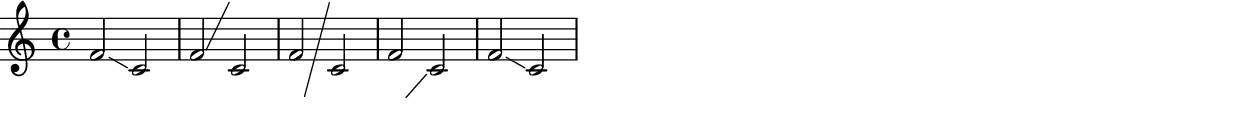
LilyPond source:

%% Generated by lilypond-book.py
%% Options: [exampleindent=10.16\mm,indent=0\mm,line-width=160\mm]
\include "lilypond-book-preamble.ly"


% ****************************************************************
% Start cut-&-pastable-section
% ****************************************************************



\paper {
  indent = 0\mm
  line-width = 160\mm
  % offset the left padding, also add 1mm as lilypond creates cropped
  % images with a little space on the right
  line-width = #(- line-width (* mm  3.000000) (* mm 1))
}

\layout {
  
}





% ****************************************************************
% ly snippet:
% ****************************************************************
\sourcefilename "/home/gub/NewGub/gub/target/linux-x86/src/lilypond-git.sv.gnu.org--lilypond.git-release-unstable/input/regression/property-nested-revert.ly"
\sourcefileline 0

\header
{
  texidoc = "nested properties may also be reverted. This uses
Scheme list syntax."

}

\version "2.19.21"

\relative {
  f'2 \glissando c
  \override Glissando.bound-details.right.Y = #4
  f2 \glissando c |
  \override Glissando.bound-details.left.Y = #-6
  f2 \glissando c
  \revert Glissando.bound-details.right.Y
  f2 \glissando c
  \revert Glissando.bound-details.left.Y
  f2 \glissando c
}


\paper {
  ragged-right = ##t
}



% ****************************************************************
% end ly snippet
% ****************************************************************
